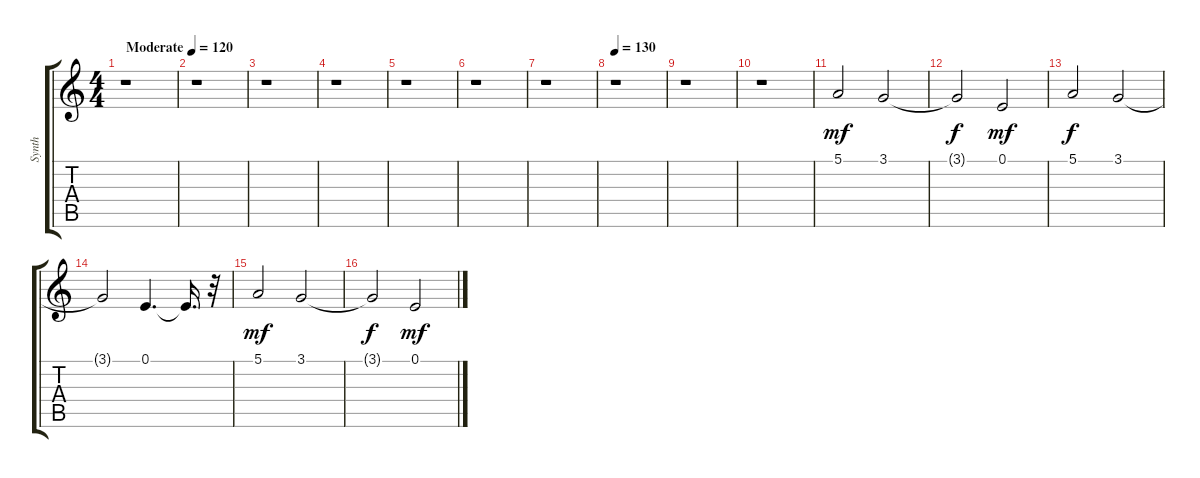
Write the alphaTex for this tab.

\track ("Synth" "Synth") {instrument lead7fifths}
\staff {score tabs}
\tuning (E4 B3 G3 D3 A2 E2) {hide}
\ts (4 4)
\tempo (120 "Moderate")
\clef g2
\ks c
r.1{dy mf instrument lead7fifths} |
r.1 |
r.1 |
r.1 |
r.1 |
r.1 |
r.1 |
\tempo 130
r.1 |
r.1 |
r.1 |
5.1.2 3.1.2 |
3.1{t}.2{dy f} 0.1.2{dy mf} |
5.1.2{dy f} 3.1.2 |
3.1{t}.2 0.1.4{d} 0.1{t}.16{d} r.32 |
5.1.2{dy mf} 3.1.2 |
3.1{t}.2{dy f} 0.1.2{dy mf}
